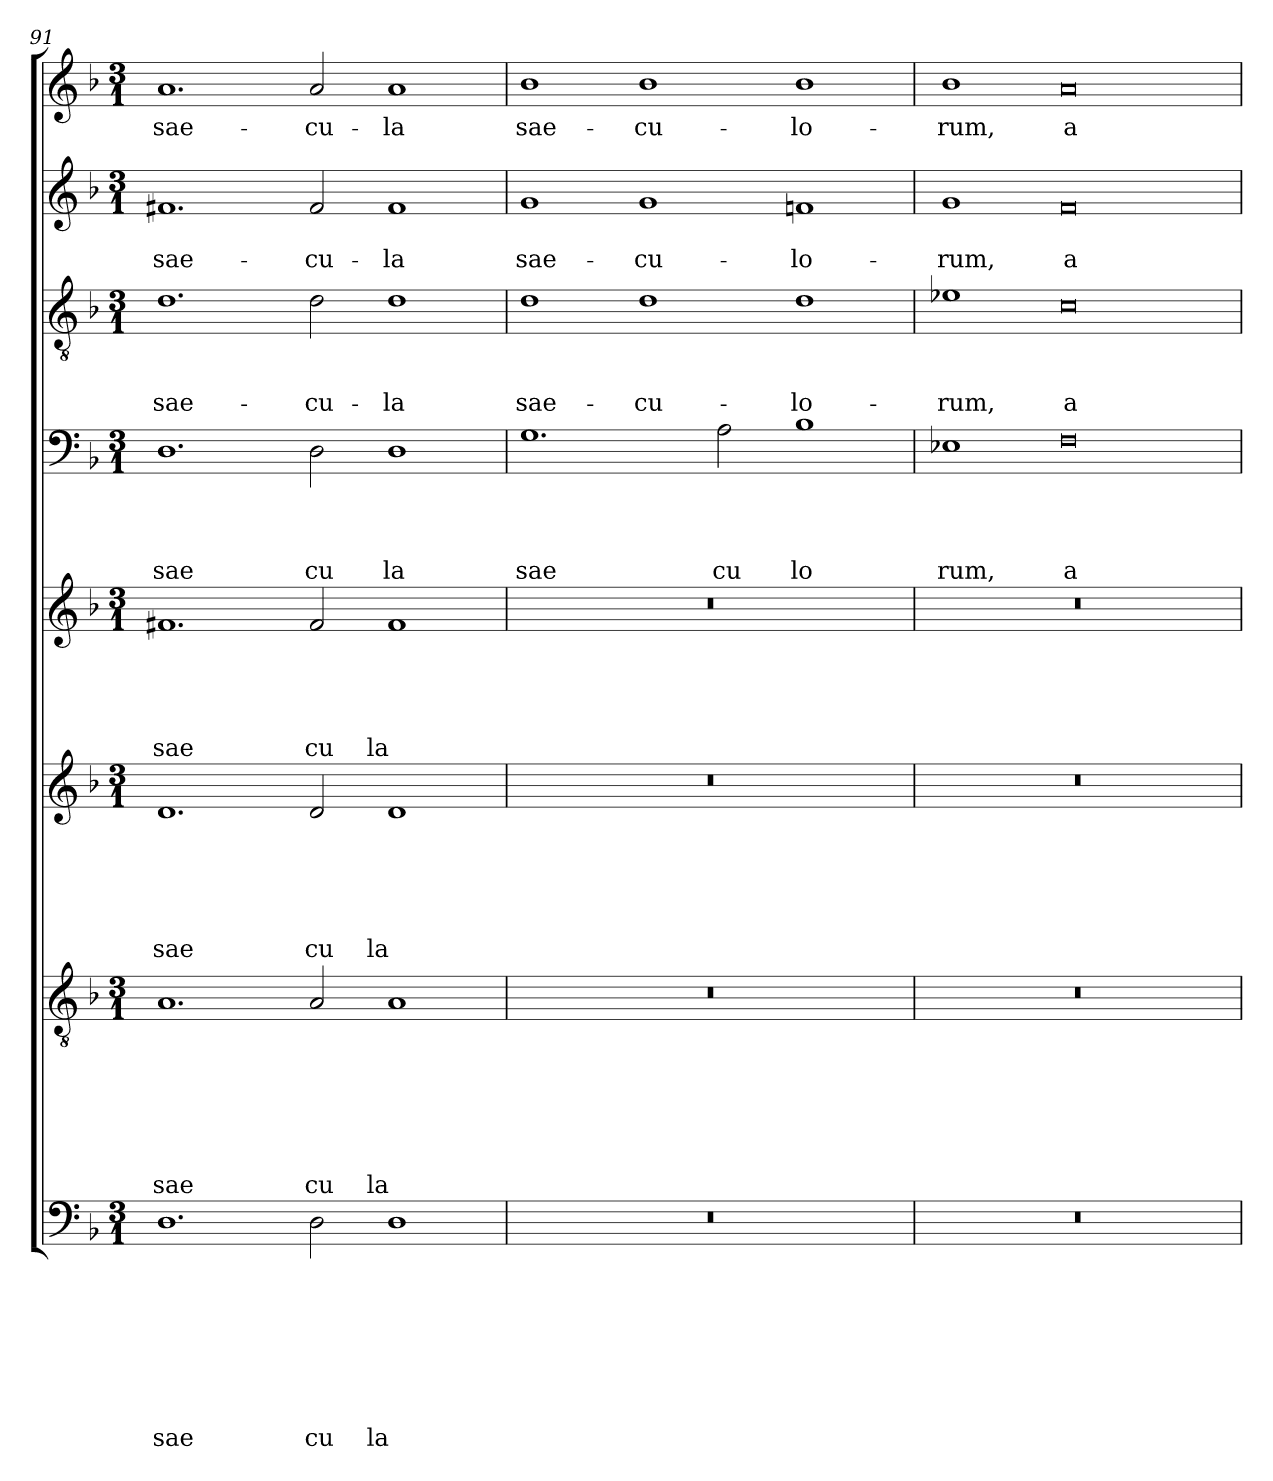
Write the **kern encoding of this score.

**kern	**text	**text	**text	**text	**text	**text	**text	**text	**kern	**text	**text	**text	**text	**text	**text	**text	**kern	**text	**text	**text	**text	**text	**text	**kern	**text	**text	**text	**text	**text	**kern	**text	**text	**text	**text	**kern	**text	**text	**text	**kern	**text	**text	**kern	**text
*part8	*part8	*part8	*part8	*part8	*part8	*part8	*part8	*part8	*part7	*part7	*part7	*part7	*part7	*part7	*part7	*part7	*part6	*part6	*part6	*part6	*part6	*part6	*part6	*part5	*part5	*part5	*part5	*part5	*part5	*part4	*part4	*part4	*part4	*part4	*part3	*part3	*part3	*part3	*part2	*part2	*part2	*part1	*part1
*staff8	*staff8	*staff8	*staff8	*staff8	*staff8	*staff8	*staff8	*staff8	*staff7	*staff7	*staff7	*staff7	*staff7	*staff7	*staff7	*staff7	*staff6	*staff6	*staff6	*staff6	*staff6	*staff6	*staff6	*staff5	*staff5	*staff5	*staff5	*staff5	*staff5	*staff4	*staff4	*staff4	*staff4	*staff4	*staff3	*staff3	*staff3	*staff3	*staff2	*staff2	*staff2	*staff1	*staff1
*clefF4	*	*	*	*	*	*	*	*	*clefGv2	*	*	*	*	*	*	*	*clefG2	*	*	*	*	*	*	*clefG2	*	*	*	*	*	*clefF4	*	*	*	*	*clefGv2	*	*	*	*clefG2	*	*	*clefG2	*
*k[b-]	*	*	*	*	*	*	*	*	*k[b-]	*	*	*	*	*	*	*	*k[b-]	*	*	*	*	*	*	*k[b-]	*	*	*	*	*	*k[b-]	*	*	*	*	*k[b-]	*	*	*	*k[b-]	*	*	*k[b-]	*
*F:	*	*	*	*	*	*	*	*	*F:	*	*	*	*	*	*	*	*F:	*	*	*	*	*	*	*F:	*	*	*	*	*	*F:	*	*	*	*	*F:	*	*	*	*F:	*	*	*F:	*
*M3/1	*	*	*	*	*	*	*	*	*M3/1	*	*	*	*	*	*	*	*M3/1	*	*	*	*	*	*	*M3/1	*	*	*	*	*	*M3/1	*	*	*	*	*M3/1	*	*	*	*M3/1	*	*	*M3/1	*
=91	=91	=91	=91	=91	=91	=91	=91	=91	=91	=91	=91	=91	=91	=91	=91	=91	=91	=91	=91	=91	=91	=91	=91	=91	=91	=91	=91	=91	=91	=91	=91	=91	=91	=91	=91	=91	=91	=91	=91	=91	=91	=91	=91
!	!	!	!	!	!	!	!	!LO:LY:b	!	!	!	!	!	!	!	!LO:LY:b	!	!	!	!	!	!	!LO:LY:b	!	!	!	!	!	!LO:LY:b	!	!	!	!	!LO:LY:b	!	!	!	!LO:LY:b	!	!	!LO:LY:b	!	!LO:LY:b
1.D	.	.	.	.	.	.	.	sae	1.A	.	.	.	.	.	.	sae	1.d	.	.	.	.	.	sae	1.f#X	.	.	.	.	sae	1.D	.	.	.	sae	1.d	.	.	sae-	1.f#X	.	sae-	1.a	sae-
!	!	!	!	!	!	!	!	!LO:LY:b	!	!	!	!	!	!	!	!LO:LY:b	!	!	!	!	!	!	!LO:LY:b	!	!	!	!	!	!LO:LY:b	!	!	!	!	!LO:LY:b	!	!	!	!LO:LY:b	!	!	!LO:LY:b	!	!LO:LY:b
2D\	.	.	.	.	.	.	.	cu	2A/	.	.	.	.	.	.	cu	2d/	.	.	.	.	.	cu	2f#/	.	.	.	.	cu	2D\	.	.	.	cu	2d\	.	.	-cu-	2f#/	.	-cu-	2a/	-cu-
!	!	!	!	!	!	!	!	!LO:LY:b	!	!	!	!	!	!	!	!LO:LY:b	!	!	!	!	!	!	!LO:LY:b	!	!	!	!	!	!LO:LY:b	!	!	!	!	!LO:LY:b	!	!	!	!LO:LY:b	!	!	!LO:LY:b	!	!LO:LY:b
1D	.	.	.	.	.	.	.	la	1A	.	.	.	.	.	.	la	1d	.	.	.	.	.	la	1f#	.	.	.	.	la	1D	.	.	.	la	1d	.	.	-la	1f#	.	-la	1a	-la
=92	=92	=92	=92	=92	=92	=92	=92	=92	=92	=92	=92	=92	=92	=92	=92	=92	=92	=92	=92	=92	=92	=92	=92	=92	=92	=92	=92	=92	=92	=92	=92	=92	=92	=92	=92	=92	=92	=92	=92	=92	=92	=92	=92
!	!	!	!	!	!	!	!	!	!	!	!	!	!	!	!	!	!	!	!	!	!	!	!	!	!	!	!	!	!	!	!	!	!	!LO:LY:b	!	!	!	!LO:LY:b	!	!	!LO:LY:b	!	!LO:LY:b
0.r	.	.	.	.	.	.	.	.	0.r	.	.	.	.	.	.	.	0.r	.	.	.	.	.	.	0.r	.	.	.	.	.	1.G	.	.	.	sae	1d	.	.	sae-	1g	.	sae-	1b-	sae-
!	!	!	!	!	!	!	!	!	!	!	!	!	!	!	!	!	!	!	!	!	!	!	!	!	!	!	!	!	!	!	!	!	!	!	!	!	!	!LO:LY:b	!	!	!LO:LY:b	!	!LO:LY:b
.	.	.	.	.	.	.	.	.	.	.	.	.	.	.	.	.	.	.	.	.	.	.	.	.	.	.	.	.	.	.	.	.	.	.	1d	.	.	-cu-	1g	.	-cu-	1b-	-cu-
!	!	!	!	!	!	!	!	!	!	!	!	!	!	!	!	!	!	!	!	!	!	!	!	!	!	!	!	!	!	!	!	!	!	!LO:LY:b	!	!	!	!	!	!	!	!	!
.	.	.	.	.	.	.	.	.	.	.	.	.	.	.	.	.	.	.	.	.	.	.	.	.	.	.	.	.	.	2A\	.	.	.	cu	.	.	.	.	.	.	.	.	.
!	!	!	!	!	!	!	!	!	!	!	!	!	!	!	!	!	!	!	!	!	!	!	!	!	!	!	!	!	!	!	!	!	!	!LO:LY:b	!	!	!	!LO:LY:b	!	!	!LO:LY:b	!	!LO:LY:b
.	.	.	.	.	.	.	.	.	.	.	.	.	.	.	.	.	.	.	.	.	.	.	.	.	.	.	.	.	.	1B-	.	.	.	lo	1d	.	.	-lo-	1fn	.	-lo-	1b-	-lo-
!!LO:LB:g=z
=93	=93	=93	=93	=93	=93	=93	=93	=93	=93	=93	=93	=93	=93	=93	=93	=93	=93	=93	=93	=93	=93	=93	=93	=93	=93	=93	=93	=93	=93	=93	=93	=93	=93	=93	=93	=93	=93	=93	=93	=93	=93	=93	=93
!	!	!	!	!	!	!	!	!	!	!	!	!	!	!	!	!	!	!	!	!	!	!	!	!	!	!	!	!	!	!	!	!	!	!LO:LY:b	!	!	!	!LO:LY:b	!	!	!LO:LY:b	!	!LO:LY:b
0.r	.	.	.	.	.	.	.	.	0.r	.	.	.	.	.	.	.	0.r	.	.	.	.	.	.	0.r	.	.	.	.	.	1E-X	.	.	.	rum,	1e-X	.	.	-rum,	1g	.	-rum,	1b-	-rum,
!	!	!	!	!	!	!	!	!	!	!	!	!	!	!	!	!	!	!	!	!	!	!	!	!	!	!	!	!	!	!	!	!	!	!LO:LY:b	!	!	!	!LO:LY:b	!	!	!LO:LY:b	!	!LO:LY:b
.	.	.	.	.	.	.	.	.	.	.	.	.	.	.	.	.	.	.	.	.	.	.	.	.	.	.	.	.	.	0F	.	.	.	a-	0c	.	.	a-	0f	.	a-	0a	a
=	=	=	=	=	=	=	=	=	=	=	=	=	=	=	=	=	=	=	=	=	=	=	=	=	=	=	=	=	=	=	=	=	=	=	=	=	=	=	=	=	=	=	=
*-	*-	*-	*-	*-	*-	*-	*-	*-	*-	*-	*-	*-	*-	*-	*-	*-	*-	*-	*-	*-	*-	*-	*-	*-	*-	*-	*-	*-	*-	*-	*-	*-	*-	*-	*-	*-	*-	*-	*-	*-	*-	*-	*-
